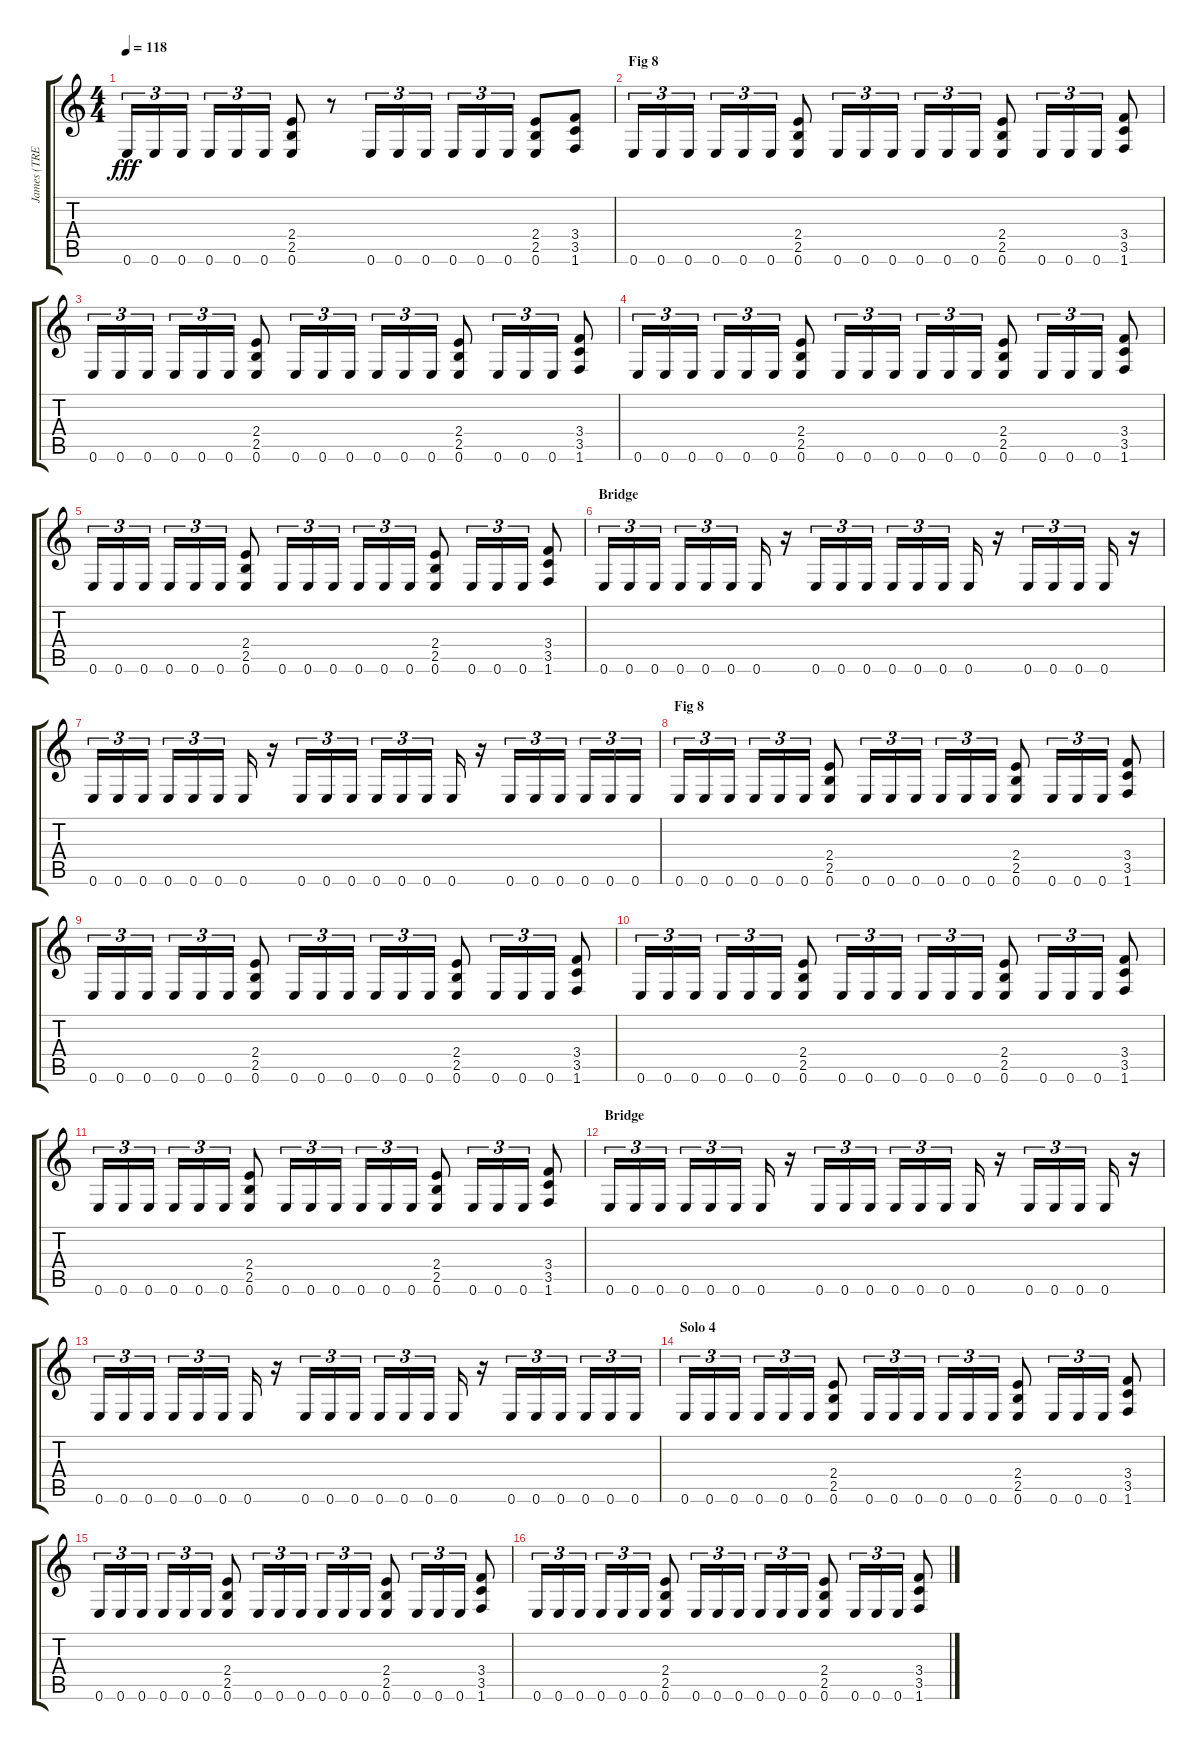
\track ("James (TREBBLE)" "James (TRE") {instrument electricguitarclean}
\staff {score tabs}
\tuning (E4 B3 G3 D3 A2 E2) {hide}
\ts (4 4)
\tempo 118
\clef g2
\ks c
0.6.16{tu (3 2) dy fff} 0.6.16{tu (3 2)} 0.6.16{tu (3 2)} 0.6.16{tu (3 2)} 0.6.16{tu (3 2)} 0.6.16{tu (3 2)} (2.4 2.5 0.6).8 r.8 0.6.16{tu (3 2)} 0.6.16{tu (3 2)} 0.6.16{tu (3 2)} 0.6.16{tu (3 2)} 0.6.16{tu (3 2)} 0.6.16{tu (3 2)} (2.4 2.5 0.6).8 (3.4 3.5 1.6).8 |
\section ("" "Fig 8")
0.6.16{tu (3 2)} 0.6.16{tu (3 2)} 0.6.16{tu (3 2)} 0.6.16{tu (3 2)} 0.6.16{tu (3 2)} 0.6.16{tu (3 2)} (2.4 2.5 0.6).8 0.6.16{tu (3 2)} 0.6.16{tu (3 2)} 0.6.16{tu (3 2)} 0.6.16{tu (3 2)} 0.6.16{tu (3 2)} 0.6.16{tu (3 2)} (2.4 2.5 0.6).8 0.6.16{tu (3 2)} 0.6.16{tu (3 2)} 0.6.16{tu (3 2)} (3.4 3.5 1.6).8 |
0.6.16{tu (3 2)} 0.6.16{tu (3 2)} 0.6.16{tu (3 2)} 0.6.16{tu (3 2)} 0.6.16{tu (3 2)} 0.6.16{tu (3 2)} (2.4 2.5 0.6).8 0.6.16{tu (3 2)} 0.6.16{tu (3 2)} 0.6.16{tu (3 2)} 0.6.16{tu (3 2)} 0.6.16{tu (3 2)} 0.6.16{tu (3 2)} (2.4 2.5 0.6).8 0.6.16{tu (3 2)} 0.6.16{tu (3 2)} 0.6.16{tu (3 2)} (3.4 3.5 1.6).8 |
0.6.16{tu (3 2)} 0.6.16{tu (3 2)} 0.6.16{tu (3 2)} 0.6.16{tu (3 2)} 0.6.16{tu (3 2)} 0.6.16{tu (3 2)} (2.4 2.5 0.6).8 0.6.16{tu (3 2)} 0.6.16{tu (3 2)} 0.6.16{tu (3 2)} 0.6.16{tu (3 2)} 0.6.16{tu (3 2)} 0.6.16{tu (3 2)} (2.4 2.5 0.6).8 0.6.16{tu (3 2)} 0.6.16{tu (3 2)} 0.6.16{tu (3 2)} (3.4 3.5 1.6).8 |
0.6.16{tu (3 2)} 0.6.16{tu (3 2)} 0.6.16{tu (3 2)} 0.6.16{tu (3 2)} 0.6.16{tu (3 2)} 0.6.16{tu (3 2)} (2.4 2.5 0.6).8 0.6.16{tu (3 2)} 0.6.16{tu (3 2)} 0.6.16{tu (3 2)} 0.6.16{tu (3 2)} 0.6.16{tu (3 2)} 0.6.16{tu (3 2)} (2.4 2.5 0.6).8 0.6.16{tu (3 2)} 0.6.16{tu (3 2)} 0.6.16{tu (3 2)} (3.4 3.5 1.6).8 |
\section ("" "Bridge")
0.6.16{tu (3 2)} 0.6.16{tu (3 2)} 0.6.16{tu (3 2)} 0.6.16{tu (3 2)} 0.6.16{tu (3 2)} 0.6.16{tu (3 2)} 0.6.16 r.16 0.6.16{tu (3 2)} 0.6.16{tu (3 2)} 0.6.16{tu (3 2)} 0.6.16{tu (3 2)} 0.6.16{tu (3 2)} 0.6.16{tu (3 2)} 0.6.16 r.16 0.6.16{tu (3 2)} 0.6.16{tu (3 2)} 0.6.16{tu (3 2)} 0.6.16 r.16 |
0.6.16{tu (3 2)} 0.6.16{tu (3 2)} 0.6.16{tu (3 2)} 0.6.16{tu (3 2)} 0.6.16{tu (3 2)} 0.6.16{tu (3 2)} 0.6.16 r.16 0.6.16{tu (3 2)} 0.6.16{tu (3 2)} 0.6.16{tu (3 2)} 0.6.16{tu (3 2)} 0.6.16{tu (3 2)} 0.6.16{tu (3 2)} 0.6.16 r.16 0.6.16{tu (3 2)} 0.6.16{tu (3 2)} 0.6.16{tu (3 2)} 0.6.16{tu (3 2)} 0.6.16{tu (3 2)} 0.6.16{tu (3 2)} |
\section ("" "Fig 8")
0.6.16{tu (3 2)} 0.6.16{tu (3 2)} 0.6.16{tu (3 2)} 0.6.16{tu (3 2)} 0.6.16{tu (3 2)} 0.6.16{tu (3 2)} (2.4 2.5 0.6).8 0.6.16{tu (3 2)} 0.6.16{tu (3 2)} 0.6.16{tu (3 2)} 0.6.16{tu (3 2)} 0.6.16{tu (3 2)} 0.6.16{tu (3 2)} (2.4 2.5 0.6).8 0.6.16{tu (3 2)} 0.6.16{tu (3 2)} 0.6.16{tu (3 2)} (3.4 3.5 1.6).8 |
0.6.16{tu (3 2)} 0.6.16{tu (3 2)} 0.6.16{tu (3 2)} 0.6.16{tu (3 2)} 0.6.16{tu (3 2)} 0.6.16{tu (3 2)} (2.4 2.5 0.6).8 0.6.16{tu (3 2)} 0.6.16{tu (3 2)} 0.6.16{tu (3 2)} 0.6.16{tu (3 2)} 0.6.16{tu (3 2)} 0.6.16{tu (3 2)} (2.4 2.5 0.6).8 0.6.16{tu (3 2)} 0.6.16{tu (3 2)} 0.6.16{tu (3 2)} (3.4 3.5 1.6).8 |
0.6.16{tu (3 2)} 0.6.16{tu (3 2)} 0.6.16{tu (3 2)} 0.6.16{tu (3 2)} 0.6.16{tu (3 2)} 0.6.16{tu (3 2)} (2.4 2.5 0.6).8 0.6.16{tu (3 2)} 0.6.16{tu (3 2)} 0.6.16{tu (3 2)} 0.6.16{tu (3 2)} 0.6.16{tu (3 2)} 0.6.16{tu (3 2)} (2.4 2.5 0.6).8 0.6.16{tu (3 2)} 0.6.16{tu (3 2)} 0.6.16{tu (3 2)} (3.4 3.5 1.6).8 |
0.6.16{tu (3 2)} 0.6.16{tu (3 2)} 0.6.16{tu (3 2)} 0.6.16{tu (3 2)} 0.6.16{tu (3 2)} 0.6.16{tu (3 2)} (2.4 2.5 0.6).8 0.6.16{tu (3 2)} 0.6.16{tu (3 2)} 0.6.16{tu (3 2)} 0.6.16{tu (3 2)} 0.6.16{tu (3 2)} 0.6.16{tu (3 2)} (2.4 2.5 0.6).8 0.6.16{tu (3 2)} 0.6.16{tu (3 2)} 0.6.16{tu (3 2)} (3.4 3.5 1.6).8 |
\section ("" "Bridge")
0.6.16{tu (3 2)} 0.6.16{tu (3 2)} 0.6.16{tu (3 2)} 0.6.16{tu (3 2)} 0.6.16{tu (3 2)} 0.6.16{tu (3 2)} 0.6.16 r.16 0.6.16{tu (3 2)} 0.6.16{tu (3 2)} 0.6.16{tu (3 2)} 0.6.16{tu (3 2)} 0.6.16{tu (3 2)} 0.6.16{tu (3 2)} 0.6.16 r.16 0.6.16{tu (3 2)} 0.6.16{tu (3 2)} 0.6.16{tu (3 2)} 0.6.16 r.16 |
0.6.16{tu (3 2)} 0.6.16{tu (3 2)} 0.6.16{tu (3 2)} 0.6.16{tu (3 2)} 0.6.16{tu (3 2)} 0.6.16{tu (3 2)} 0.6.16 r.16 0.6.16{tu (3 2)} 0.6.16{tu (3 2)} 0.6.16{tu (3 2)} 0.6.16{tu (3 2)} 0.6.16{tu (3 2)} 0.6.16{tu (3 2)} 0.6.16 r.16 0.6.16{tu (3 2)} 0.6.16{tu (3 2)} 0.6.16{tu (3 2)} 0.6.16{tu (3 2)} 0.6.16{tu (3 2)} 0.6.16{tu (3 2)} |
\section ("" "Solo 4")
0.6.16{tu (3 2)} 0.6.16{tu (3 2)} 0.6.16{tu (3 2)} 0.6.16{tu (3 2)} 0.6.16{tu (3 2)} 0.6.16{tu (3 2)} (2.4 2.5 0.6).8 0.6.16{tu (3 2)} 0.6.16{tu (3 2)} 0.6.16{tu (3 2)} 0.6.16{tu (3 2)} 0.6.16{tu (3 2)} 0.6.16{tu (3 2)} (2.4 2.5 0.6).8 0.6.16{tu (3 2)} 0.6.16{tu (3 2)} 0.6.16{tu (3 2)} (3.4 3.5 1.6).8 |
0.6.16{tu (3 2)} 0.6.16{tu (3 2)} 0.6.16{tu (3 2)} 0.6.16{tu (3 2)} 0.6.16{tu (3 2)} 0.6.16{tu (3 2)} (2.4 2.5 0.6).8 0.6.16{tu (3 2)} 0.6.16{tu (3 2)} 0.6.16{tu (3 2)} 0.6.16{tu (3 2)} 0.6.16{tu (3 2)} 0.6.16{tu (3 2)} (2.4 2.5 0.6).8 0.6.16{tu (3 2)} 0.6.16{tu (3 2)} 0.6.16{tu (3 2)} (3.4 3.5 1.6).8 |
0.6.16{tu (3 2)} 0.6.16{tu (3 2)} 0.6.16{tu (3 2)} 0.6.16{tu (3 2)} 0.6.16{tu (3 2)} 0.6.16{tu (3 2)} (2.4 2.5 0.6).8 0.6.16{tu (3 2)} 0.6.16{tu (3 2)} 0.6.16{tu (3 2)} 0.6.16{tu (3 2)} 0.6.16{tu (3 2)} 0.6.16{tu (3 2)} (2.4 2.5 0.6).8 0.6.16{tu (3 2)} 0.6.16{tu (3 2)} 0.6.16{tu (3 2)} (3.4 3.5 1.6).8
